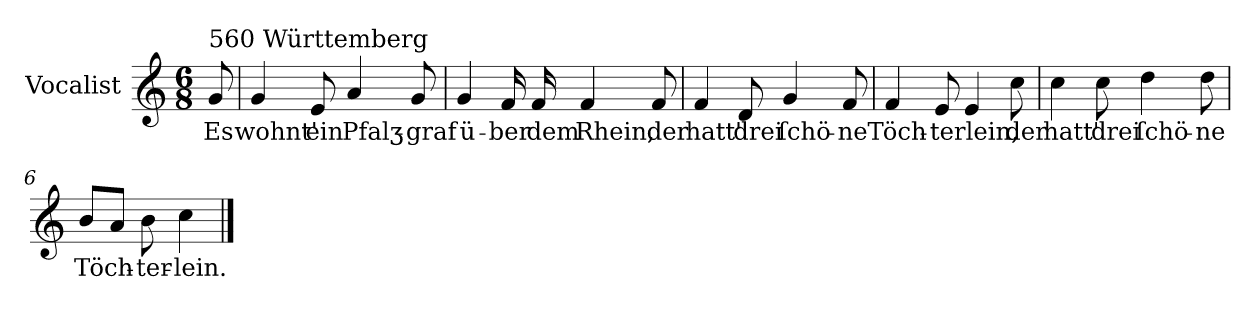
**kern	**text
*part1	*part1
*staff1	*staff1
*I"Vocalist	*
*k[]	*
*C:	*
*M6/8	*
=	=
!LO:TX:a:t=560 Württemberg	!
8g	Es
=1	=1
4g	wohnt'
8e	ein
4a	Pfalʒ-
8g	-graf
=2	=2
4g	ü-
16f	-ber
16f	dem
4f	Rhein,
8f	der
=3	=3
4f	hatt'
8d	drei
4g	ſchö-
8f	-ne
=4	=4
4f	Töch-
8e	-terlein,
4e	.
8cc	der
=5	=5
4cc	hatt'
8cc	drei
4dd	ſchö-
8dd	-ne
=6	=6
8bL	Töch-
8aJ	.
8b	-ter-
4cc	-lein.
==	==
*-	*-
